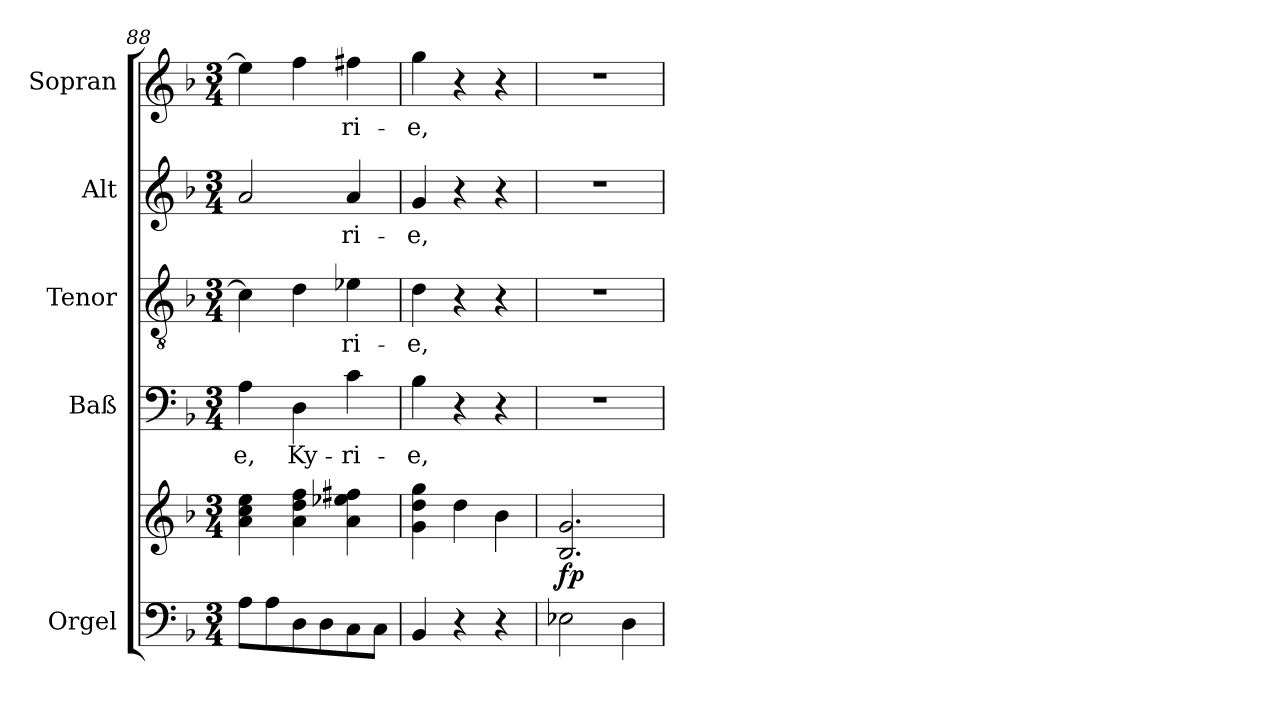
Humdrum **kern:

**kern	**kern	**dynam	**kern	**text	**kern	**text	**kern	**text	**kern	**text
*part5	*part5	*part5	*part4	*part4	*part3	*part3	*part2	*part2	*part1	*part1
*staff6	*staff5	*staff5/6	*staff4	*staff4	*staff3	*staff3	*staff2	*staff2	*staff1	*staff1
*I"Orgel	*	*	*I"Baß	*	*I"Tenor	*	*I"Alt	*	*I"Sopran	*
*I'Org.	*	*	*	*	*	*	*	*	*	*
*clefF4	*clefG2	*	*clefF4	*	*clefGv2	*	*clefG2	*	*clefG2	*
*k[b-]	*k[b-]	*	*k[b-]	*	*k[b-]	*	*k[b-]	*	*k[b-]	*
*F:	*F:	*	*F:	*	*F:	*	*F:	*	*F:	*
*M3/4	*M3/4	*	*M3/4	*	*M3/4	*	*M3/4	*	*M3/4	*
=88	=88	=88	=88	=88	=88	=88	=88	=88	=88	=88
!	!	!	!	!LO:LY:b	!	!	!	!	!	!
8A\L	4a\ 4cc\ 4ee\	.	4A\	-e,	4c\]	.	2a/	.	4ee\]	.
8A\	.	.	.	.	.	.	.	.	.	.
!	!	!	!	!LO:LY:b	!	!	!	!	!	!
8D\	4a\ 4dd\ 4ff\	.	4D\	Ky-	4d\	.	.	.	4ff\	.
8D\	.	.	.	.	.	.	.	.	.	.
!	!	!	!	!LO:LY:b	!	!LO:LY:b	!	!LO:LY:b	!	!LO:LY:b
8C\	4a\ 4ee-X\ 4ff#X\	.	4c\	-ri-	4e-X\	-ri-	4a/	-ri-	4ff#X\	-ri-
8C\J	.	.	.	.	.	.	.	.	.	.
=89	=89	=89	=89	=89	=89	=89	=89	=89	=89	=89
!	!	!	!	!LO:LY:b	!	!LO:LY:b	!	!LO:LY:b	!	!LO:LY:b
4BB-/	4g\ 4dd\ 4gg\	.	4B-\	-e,	4d\	-e,	4g/	-e,	4gg\	-e,
4r	4dd\	.	4r	.	4r	.	4r	.	4r	.
4r	4b-\	.	4r	.	4r	.	4r	.	4r	.
=90	=90	=90	=90	=90	=90	=90	=90	=90	=90	=90
!	!	!LO:DY:b	!	!	!	!	!	!	!	!
2E-X\	2.B-/ 2.g/	fp	2.r	.	2.r	.	2.r	.	2.r	.
4D\	.	.	.	.	.	.	.	.	.	.
=	=	=	=	=	=	=	=	=	=	=
*-	*-	*-	*-	*-	*-	*-	*-	*-	*-	*-
